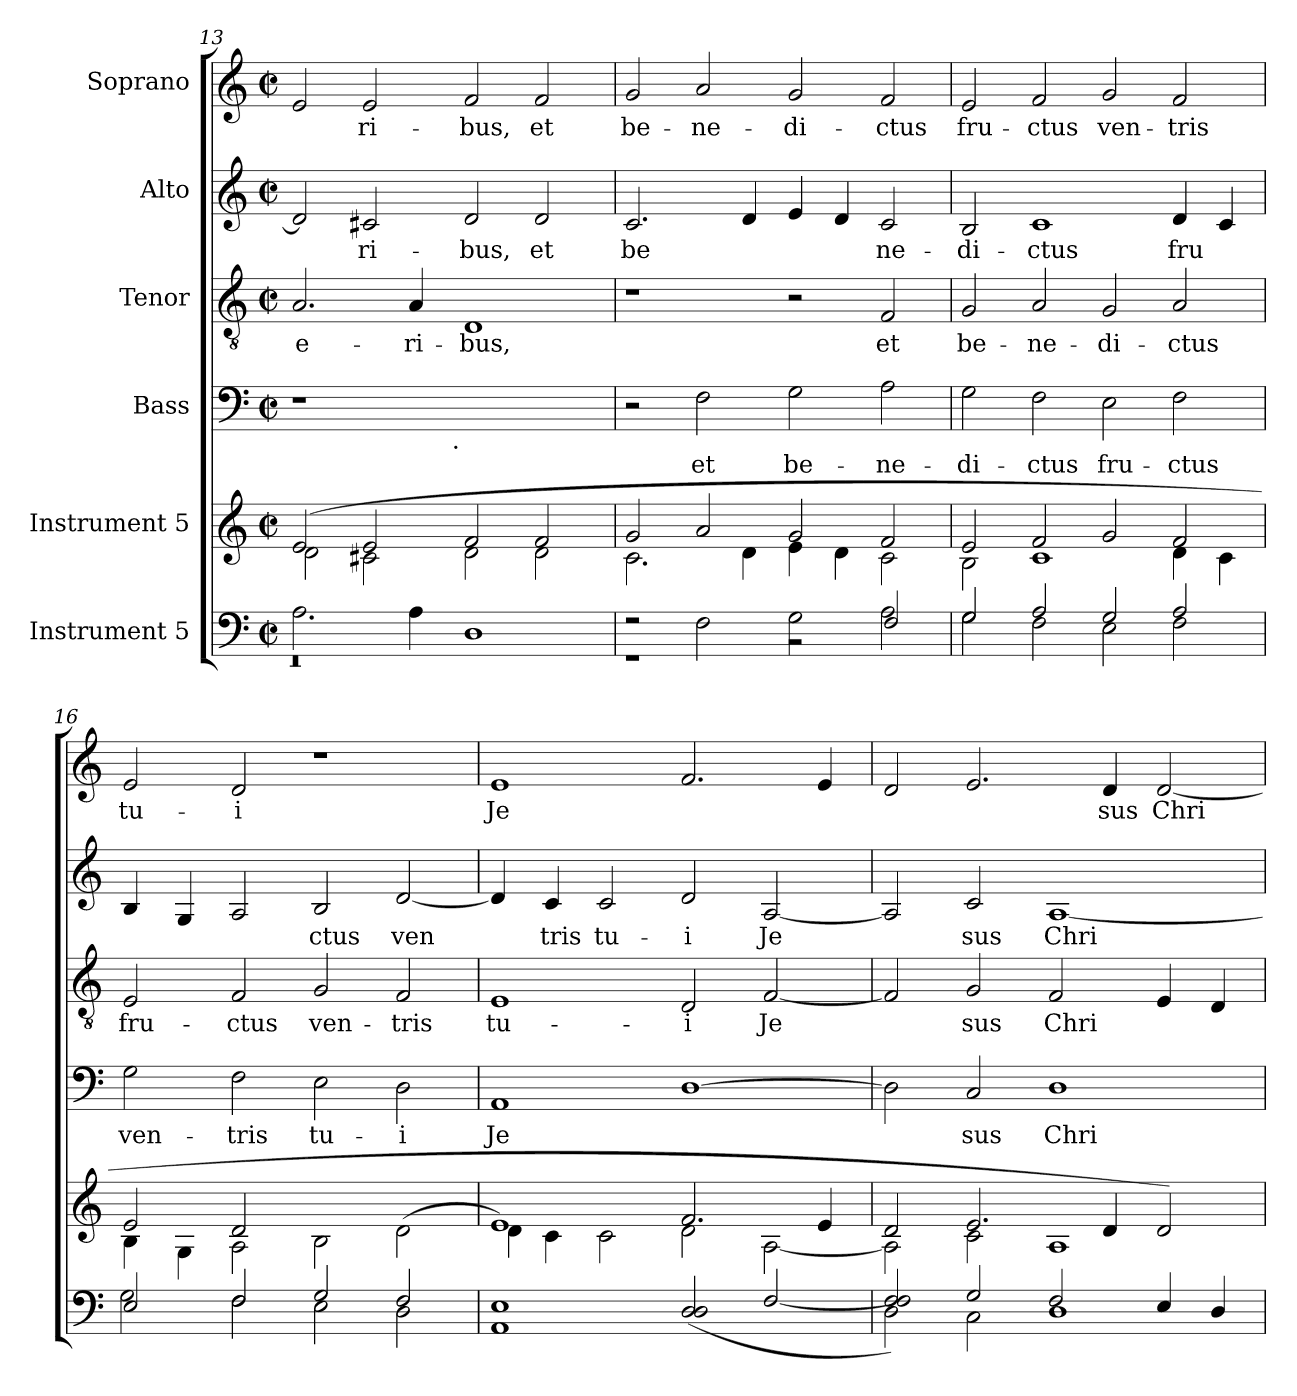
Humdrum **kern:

**kern	**kern	**kern	**text	**kern	**text	**kern	**text	**kern	**text
*part6	*part5	*part4	*part4	*part3	*part3	*part2	*part2	*part1	*part1
*staff6	*staff5	*staff4	*staff4	*staff3	*staff3	*staff2	*staff2	*staff1	*staff1
*I"Instrument 5	*I"Instrument 5	*I"Bass	*	*I"Tenor	*	*I"Alto	*	*I"Soprano	*
!!LO:PB:g=z
*clefF4	*clefG2	*clefF4	*	*clefGv2	*	*clefG2	*	*clefG2	*
*k[]	*k[]	*k[]	*	*k[]	*	*k[]	*	*k[]	*
*C:	*C:	*C:	*	*C:	*	*C:	*	*C:	*
*M2/2	*M2/2	*M2/2	*	*M2/2	*	*M2/2	*	*M2/2	*
*met(c|)	*met(c|)	*met(c|)	*	*met(c|)	*	*met(c|)	*	*met(c|)	*
=13	=13	=13	=13	=13	=13	=13	=13	=13	=13
*^	*^	*	*	*	*	*	*	*	*
!	!	!	!	!	!	!	!LO:LY:b:cj	!	!LO:LY:b:cj	!	!LO:LY:b
*	*	*	*	*^	*	*	*	*	*	*	*
2.A\	0r	(<2e/	2d\	1r	2ryy	.	2.A/	-e-	2d/]	--	2e/	--
!	!	!	!	!	!	!	!	!	!	!LO:LY:b:cj	!	!LO:LY:b
.	.	2e/	2c#X\	.	4...ryy	.	.	.	2c#X/	-ri-	2e/	-ri-
!	!	!	!	!	!	!	!	!LO:LY:b:cj	!	!	!	!
4A\	.	.	.	.	.	.	4A/	-ri-	.	.	.	.
!	!	!	!	!	!LO:TX:b:t=.	!	!	!	!	!	!	!
.	.	.	.	.	1ryy	.	.	.	.	.	.	.
!	!	!	!	!	!	!	!	!LO:LY:b:cj	!	!LO:LY:b:cj	!	!LO:LY:b
1D	.	2f/	2d\	1ryy	.	.	1D	-bus,	2d/	-bus,	2f/	-bus,
!	!	!	!	!	!	!	!	!	!	!LO:LY:b:cj	!	!LO:LY:b
.	.	2f/	2d\	.	.	.	.	.	2d/	et	2f/	et
.	.	.	.	.	32ryy	.	.	.	.	.	.	.
=14	=14	=14	=14	=14	=14	=14	=14	=14	=14	=14	=14	=14
!	!	!	!	!	!	!	!	!	!	!LO:LY:b:cj	!	!LO:LY:b
*	*	*	*	*v	*v	*	*	*	*	*	*	*
2r	1r	2.c\	2g/	2r	.	1r	.	2.c/	be-	2g/	be-
!	!	!	!	!	!LO:LY:b:cj	!	!	!	!	!	!LO:LY:b
2F\	.	.	2a/	2F\	et	.	.	.	.	2a/	-ne-
!	!	!	!	!	!	!	!	!	!LO:LY:b:cj	!	!
.	.	4d\	.	.	.	.	.	4d/	--	.	.
!	!	!	!	!	!LO:LY:b:cj	!	!	!	!LO:LY:b:cj	!	!LO:LY:b
2G\	2r	4e\	2g/	2G\	be-	2r	.	4e/	--	2g/	-di-
!	!	!	!	!	!	!	!	!	!LO:LY:b:cj	!	!
.	.	4d\	.	.	.	.	.	4d/	--	.	.
!	!	!	!	!	!LO:LY:b:cj	!	!LO:LY:b:cj	!	!LO:LY:b:cj	!	!LO:LY:b
2A\	2F/	2f/	2c\	2A\	-ne-	2F/	et	2c/	-ne-	2f/	-ctus
=15	=15	=15	=15	=15	=15	=15	=15	=15	=15	=15	=15
!	!	!	!	!	!LO:LY:b:cj	!	!LO:LY:b:cj	!	!LO:LY:b:cj	!	!LO:LY:b
2G/	2G\	2e/	2B\	2G\	-di-	2G/	be-	2B/	-di-	2e/	fru-
!	!	!	!	!	!LO:LY:b:cj	!	!LO:LY:b:cj	!	!LO:LY:b:cj	!	!LO:LY:b
2A/	2F\	2f/	1c	2F\	-ctus	2A/	-ne-	1c	-ctus	2f/	-ctus
!	!	!	!	!	!LO:LY:b:cj	!	!LO:LY:b:cj	!	!	!	!LO:LY:b
2G/	2E\	2g/	.	2E\	fru-	2G/	-di-	.	.	2g/	ven-
!	!	!	!	!	!LO:LY:b:cj	!	!LO:LY:b:cj	!	!LO:LY:b:cj	!	!LO:LY:b
2A/	2F\	4d\	2f/	2F\	-ctus	2A/	-ctus	4d/	fru-	2f/	-tris
!	!	!	!	!	!	!	!	!	!LO:LY:b:cj	!	!
.	.	4c\	.	.	.	.	.	4c/	--	.	.
=16	=16	=16	=16	=16	=16	=16	=16	=16	=16	=16	=16
!	!	!	!	!	!LO:LY:b:cj	!	!LO:LY:b:cj	!	!LO:LY:b:cj	!	!LO:LY:b
2E/	2G\	4B\	2e/	2G\	ven-	2E/	fru-	4B/	--	2e/	tu-
!	!	!	!	!	!	!	!	!	!LO:LY:b:cj	!	!
.	.	4G\	.	.	.	.	.	4G/	--	.	.
!	!	!	!	!	!LO:LY:b:cj	!	!LO:LY:b:cj	!	!LO:LY:b:cj	!	!LO:LY:b
2F/	2F\	2d/	2A\	2F\	-tris	2F/	-ctus	2A/	--	2d/	-i
!	!	!	!	!	!LO:LY:b:cj	!	!LO:LY:b:cj	!	!LO:LY:b:cj	!	!
2G/	2E\	2B\	1ryy	2E\	tu-	2G/	ven-	2B/	-ctus	1r	.
!	!	!	!	!	!LO:LY:b:cj	!	!LO:LY:b:cj	!	!LO:LY:b:cj	!	!
2F/	2D\	(<2d\	.	2D\	-i	2F/	-tris	[<2d/	ven-	.	.
=17	=17	=17	=17	=17	=17	=17	=17	=17	=17	=17	=17
!	!	!	!	!	!LO:LY:b:cj	!	!LO:LY:b:cj	!	!LO:LY:b:cj	!	!LO:LY:b
*v	*v	*	*	*	*	*	*	*	*	*	*
1E 1AA	1e)	4d\	1AA	Je-	1E	tu-	4d/]	--	1e	Je-
!	!	!	!	!	!	!	!	!LO:LY:b:cj	!	!
.	.	4c\	.	.	.	.	4c/	-tris	.	.
!	!	!	!	!	!	!	!	!LO:LY:b:cj	!	!
.	.	2c\	.	.	.	.	2c/	tu-	.	.
!	!	!	!	!LO:LY:b:cj	!	!LO:LY:b:cj	!	!LO:LY:b:cj	!	!LO:LY:b
(<2D/ 2D/	2.f/	2d\	[>1D	--	2D/	-i	2d/	-i	2.f/	--
!	!	!	!	!	!	!LO:LY:b:cj	!	!LO:LY:b:cj	!	!
[>2F/	.	[<2A\	.	.	[<2F/	Je-	[<2A/	Je-	.	.
!	!	!	!	!	!	!	!	!	!	!LO:LY:b
.	4e/	.	.	.	.	.	.	.	4e/	--
=18	=18	=18	=18	=18	=18	=18	=18	=18	=18	=18
*^	*	*	*	*	*	*	*	*	*	*
!	!	!	!	!	!LO:LY:b:cj	!	!LO:LY:b:cj	!	!LO:LY:b:cj	!	!LO:LY:b
2F/ 2F/])	2D\	2d/	2A\]	2D\]	--	2F/]	--	2A/]	--	2d/	--
!	!	!	!	!	!LO:LY:b:cj	!	!LO:LY:b:cj	!	!LO:LY:b:cj	!	!LO:LY:b
2G/	2C\	2.e/	2c\	2C/	-sus	2G/	-sus	2c/	-sus	2.e/	--
!	!	!	!	!	!LO:LY:b:cj	!	!LO:LY:b:cj	!	!LO:LY:b:cj	!	!
2F/	1D	.	1A	1D	Chri-	2F/	Chri-	[>1A	Chri-	.	.
!	!	!	!	!	!	!	!	!	!	!	!LO:LY:b
.	.	4d/	.	.	.	.	.	.	.	4d/	-sus
!	!	!	!	!	!	!	!LO:LY:b:cj	!	!	!	!LO:LY:b
4E/	.	2d/)	.	.	.	4E/	--	.	.	[>2d/	Chri-
!	!	!	!	!	!	!	!LO:LY:b:cj	!	!	!	!
4D/	.	.	.	.	.	4D/	--	.	.	.	.
*v	*v	*	*	*	*	*	*	*	*	*	*
*	*v	*v	*	*	*	*	*	*	*	*
=	=	=	=	=	=	=	=	=	=
*-	*-	*-	*-	*-	*-	*-	*-	*-	*-
